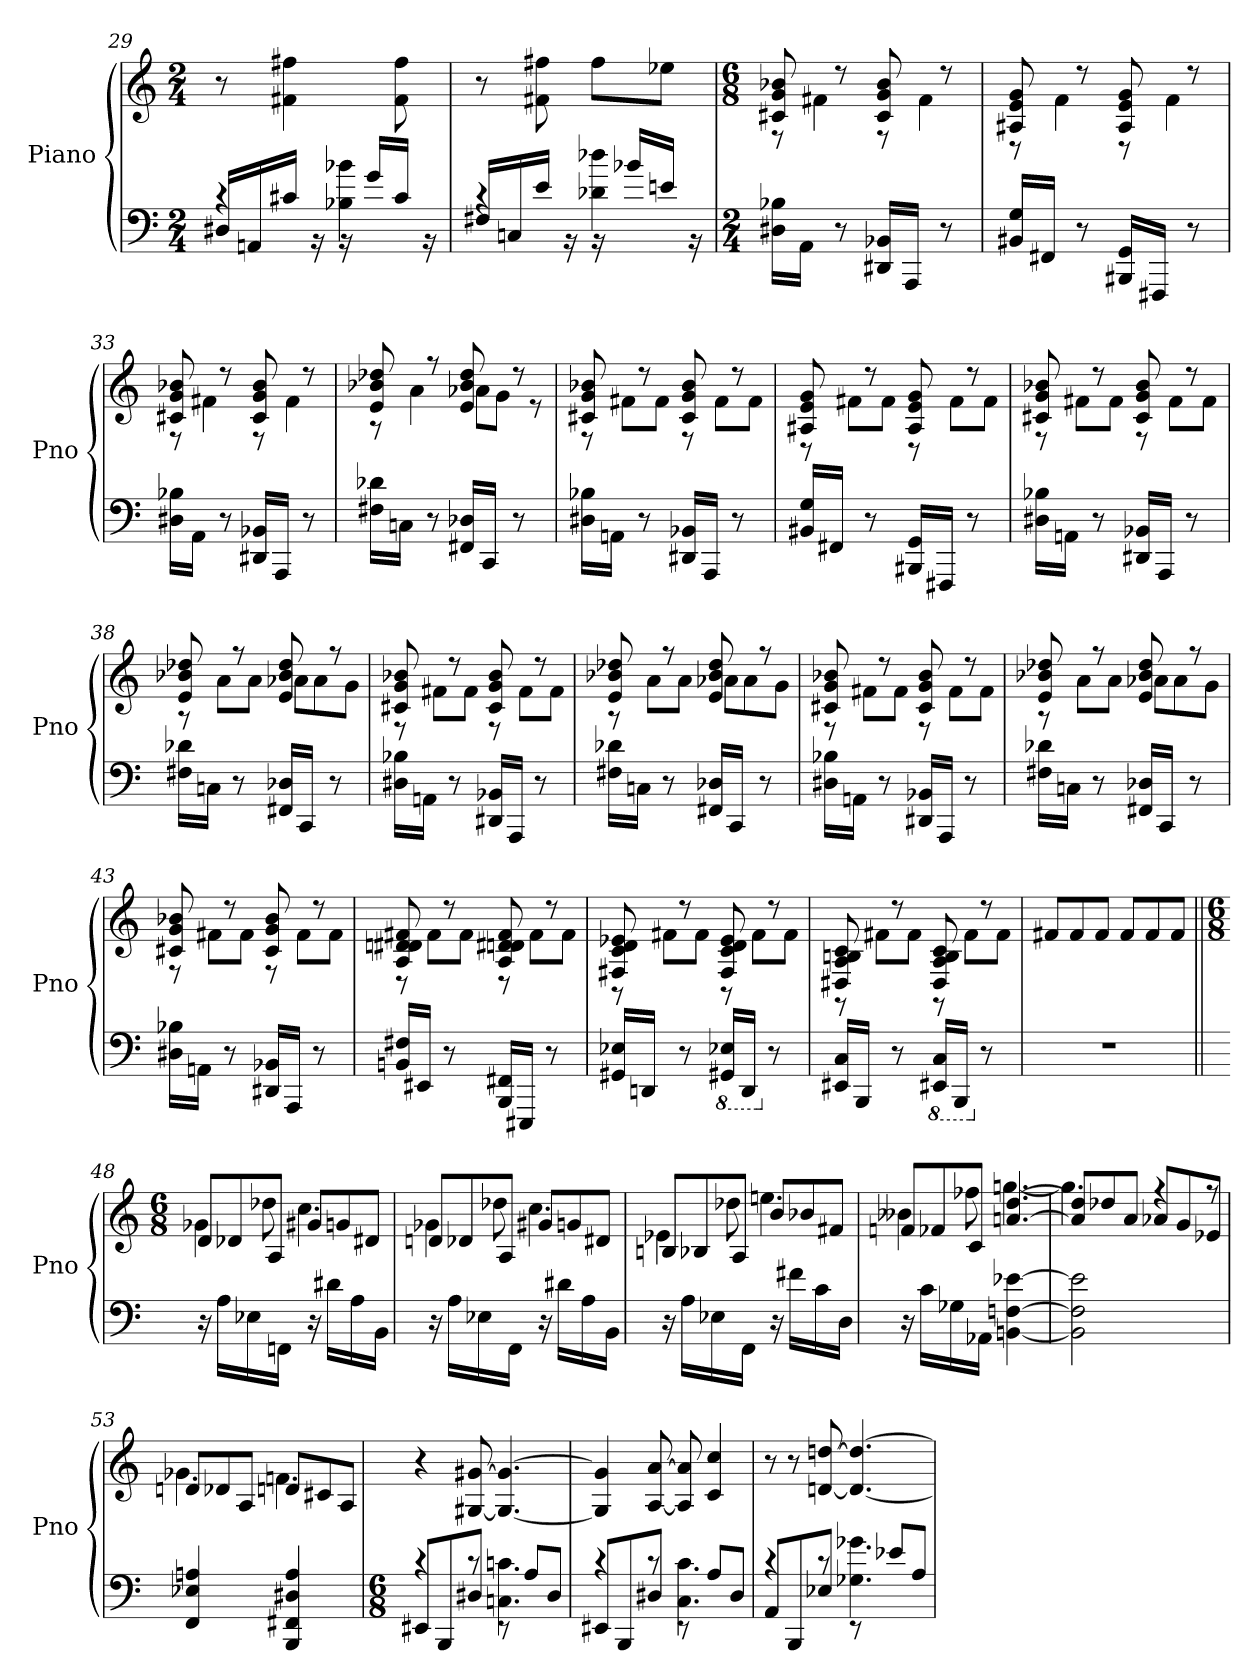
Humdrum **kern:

**kern	**kern
*part1	*part1
*staff2	*staff1
*I"Piano	*
*I'Pno	*
*clefF4	*clefG2
*k[]	*k[]
*M2/4	*M2/4
=29	=29
*^	*
16D#XLL	4rc	8r
16AAn	.	.
16c#XJJ	.	4f#X 4ff#X
16rBB	.	.
16rBB	4B-X 4b-X	.
16gLL	.	.
16c#JJ	.	8f# 8ff#
16rBB	.	.
=30	=30	=30
16F#XLL	4rc	8r
16Cn	.	.
16eJJ	.	8f#X 8ff#X
16rBB	.	.
16rBB	4d-X 4dd-X	8ff#L
16b-XLL	.	.
16enJJ	.	8ee-XJ
16rBB	.	.
*v	*v	*
=31	=31
*M2/4	*M6/8
*	*^
*	*	*Xtuplet
16D#X 16B-XLL	8c#X 8g 8b-X	12r
16AAJJ	.	.
.	.	6f#X
8r	8r	.
16DD#X 16BB-XLL	8c# 8g 8b-	12r
16AAAJJ	.	.
.	.	6f#
8r	8r	.
=32	=32	=32
16BB#X 16GLL	8A#X 8e 8g	12r
16FF#XJJ	.	.
.	.	6f
8r	8r	.
16BBB#X 16GGLL	8A# 8e 8g	12r
16FFF#XJJ	.	.
.	.	6f
8r	8r	.
=33	=33	=33
16D#X 16B-XLL	8c#X 8g 8b-X	12r
16AAJJ	.	.
.	.	6f#X
8r	8r	.
16DD#X 16BB-XLL	8c# 8g 8b-	12r
16AAAJJ	.	.
.	.	6f#
8r	8r	.
=34	=34	=34
16F#X 16d-XLL	8e 8b-X 8dd-X	12r
16CnJJ	.	.
.	.	6a
8r	8r	.
16FF#X 16D-XLL	8e 8b- 8dd-	12a-XL
16CCJJ	.	.
.	.	12gJ
8r	8r	.
.	.	12r
=35	=35	=35
16D#X 16B-XLL	8c#X 8g 8b-X	12r
16AAnJJ	.	.
.	.	12f#XL
8r	8r	.
.	.	12f#J
16DD#X 16BB-XLL	8c# 8g 8b-	12r
16AAAJJ	.	.
.	.	12f#L
8r	8r	.
.	.	12f#J
=36	=36	=36
16BB#X 16GLL	8A#X 8e 8g	12r
16FF#XJJ	.	.
.	.	12f#XL
8r	8r	.
.	.	12f#J
16BBB#X 16GGLL	8A# 8e 8g	12r
16FFF#XJJ	.	.
.	.	12f#L
8r	8r	.
.	.	12f#J
=37	=37	=37
16D#X 16B-XLL	8c#X 8g 8b-X	12r
16AAnJJ	.	.
.	.	12f#XL
8r	8r	.
.	.	12f#J
16DD#X 16BB-XLL	8c# 8g 8b-	12r
16AAAJJ	.	.
.	.	12f#L
8r	8r	.
.	.	12f#J
=38	=38	=38
16F#X 16d-XLL	8e 8b-X 8dd-X	12r
16CnJJ	.	.
.	.	12aL
8r	8r	.
.	.	12aJ
16FF#X 16D-XLL	8e 8b- 8dd-	12a-XL
16CCJJ	.	.
.	.	12a-
8r	8r	.
.	.	12gJ
=39	=39	=39
16D#X 16B-XLL	8c#X 8g 8b-X	12r
16AAnJJ	.	.
.	.	12f#XL
8r	8r	.
.	.	12f#J
16DD#X 16BB-XLL	8c# 8g 8b-	12r
16AAAJJ	.	.
.	.	12f#L
8r	8r	.
.	.	12f#J
=40	=40	=40
16F#X 16d-XLL	8e 8b-X 8dd-X	12r
16CnJJ	.	.
.	.	12aL
8r	8r	.
.	.	12aJ
16FF#X 16D-XLL	8e 8b- 8dd-	12a-XL
16CCJJ	.	.
.	.	12a-
8r	8r	.
.	.	12gJ
=41	=41	=41
16D#X 16B-XLL	8c#X 8g 8b-X	12r
16AAnJJ	.	.
.	.	12f#XL
8r	8r	.
.	.	12f#J
16DD#X 16BB-XLL	8c# 8g 8b-	12r
16AAAJJ	.	.
.	.	12f#L
8r	8r	.
.	.	12f#J
=42	=42	=42
16F#X 16d-XLL	8e 8b-X 8dd-X	12r
16CnJJ	.	.
.	.	12aL
8r	8r	.
.	.	12aJ
16FF#X 16D-XLL	8e 8b- 8dd-	12a-XL
16CCJJ	.	.
.	.	12a-
8r	8r	.
.	.	12gJ
=43	=43	=43
16D#X 16B-XLL	8c#X 8g 8b-X	12r
16AAnJJ	.	.
.	.	12f#XL
8r	8r	.
.	.	12f#J
16DD#X 16BB-XLL	8c# 8g 8b-	12r
16AAAJJ	.	.
.	.	12f#L
8r	8r	.
.	.	12f#J
=44	=44	=44
16BBn 16F#XLL	8A 8dn 8d#X 8f#X	12r
16EE#XJJ	.	.
.	.	12f#L
8r	8r	.
.	.	12f#J
16BBB 16FF#XLL	8A 8dn 8d#X 8f#	12r
16EEE#XJJ	.	.
.	.	12f#L
8r	8r	.
.	.	12f#J
=45	=45	=45
16GG#X 16E-XLL	8F#X 8c 8d 8e-X	12r
16DDnJJ	.	.
.	.	12f#XL
8r	8r	.
.	.	12f#J
*8ba	*	*
16GGG#X 16EE-XLL	8F# 8c 8d 8e-	12r
16DDDJJ	.	.
.	.	12f#L
*X8ba	*	*
8r	8r	.
.	.	12f#J
=46	=46	=46
16EE#X 16CLL	8D#X 8A 8Bn 8c	12r
16BBBJJ	.	.
.	.	12f#XL
8r	8r	.
.	.	12f#J
*8ba	*	*
16EEE#X 16CCLL	8D# 8A 8B 8c	12r
16BBBBJJ	.	.
.	.	12f#L
*X8ba	*	*
8r	8r	.
.	.	12f#J
=47	=47	=47
2r	2r	12f#XL
.	.	12f#
.	.	12f#J
.	.	12f#L
.	.	12f#
.	.	12f#J
=48||	=48||	=48||
*	*M6/8	*
16r	12dL	6g-X
16A\LL	.	.
.	12d-X	.
16E-X	.	.
.	12AJ	12dd-X
16FFnJJ	.	.
16r	12g#XL	6.cc
16d#XLL	.	.
.	12gn	.
16A	.	.
.	12d#XJ	.
16BBJJ	.	.
=49	=49	=49
16r	12dnL	6g-X
16A\LL	.	.
.	12d-X	.
16E-X	.	.
.	12AJ	12dd-X
16FFJJ	.	.
16r	12g#XL	6.cc
16d#XLL	.	.
.	12gn	.
16A	.	.
.	12d#XJ	.
16BBJJ	.	.
=50	=50	=50
16r	12BnL	6e-X
16A\LL	.	.
.	12B-X	.
16E-X	.	.
.	12AJ	12dd-X
16FFJJ	.	.
16r	12bL	6.een
16f#XLL	.	.
.	12b-X	.
16c	.	.
.	12f#XJ	.
16DJJ	.	.
=51	=51	=51
16r	12fnL	6b--X
16cLL	.	.
.	12f-X	.
16G-X	.	.
.	12cJ	12ff-X
16AA-XJJ	.	.
[4BBn [4Fn [4e-X	[6.an [6.dd	[6.ggn
=52	=52	=52
2BB] 2F] 2e-]	12a] 12dd]L	6.gg]
.	12dd-X	.
.	12aJ	.
.	12a-XL	6rff
.	12g	.
.	12e-XJ	12rff
=53	=53	=53
4FF 4E-X 4An	12dnL	6.g-X
.	12d-X	.
.	12AJ	.
4BBB 4FF#X 4D#X 4A	12dnL	6.fn
.	12c#X	.
.	12AJ	.
*	*v	*v
=54	=54
*M6/8	*
*Xtuplet	*
*^	*
12EE#XL	6rc	6r
12BBB	.	.
12D#XJ	12rc	[12G#X [12g#X
12rEE	6.Cn 6.cn	6.G#_ 6.g#_
12AL	.	.
12D#J	.	.
=55	=55	=55
12EE#XL	6rc	6G#] 6g#]
12BBB	.	.
12D#XJ	12rc	[12A [12a
12rEE	6.C 6.c	12A] 12a]
12AL	.	6c 6cc
12D#J	.	.
=56	=56	=56
12AAL	6rc	12r
12BBB	.	12r
12E-XJ	12rc	[12dn [12ddn
12rEE	6.G-X 6.g-X	6.d_ 6.dd_
12e-XL	.	.
12AJ	.	.
*v	*v	*
=	=
*-	*-
